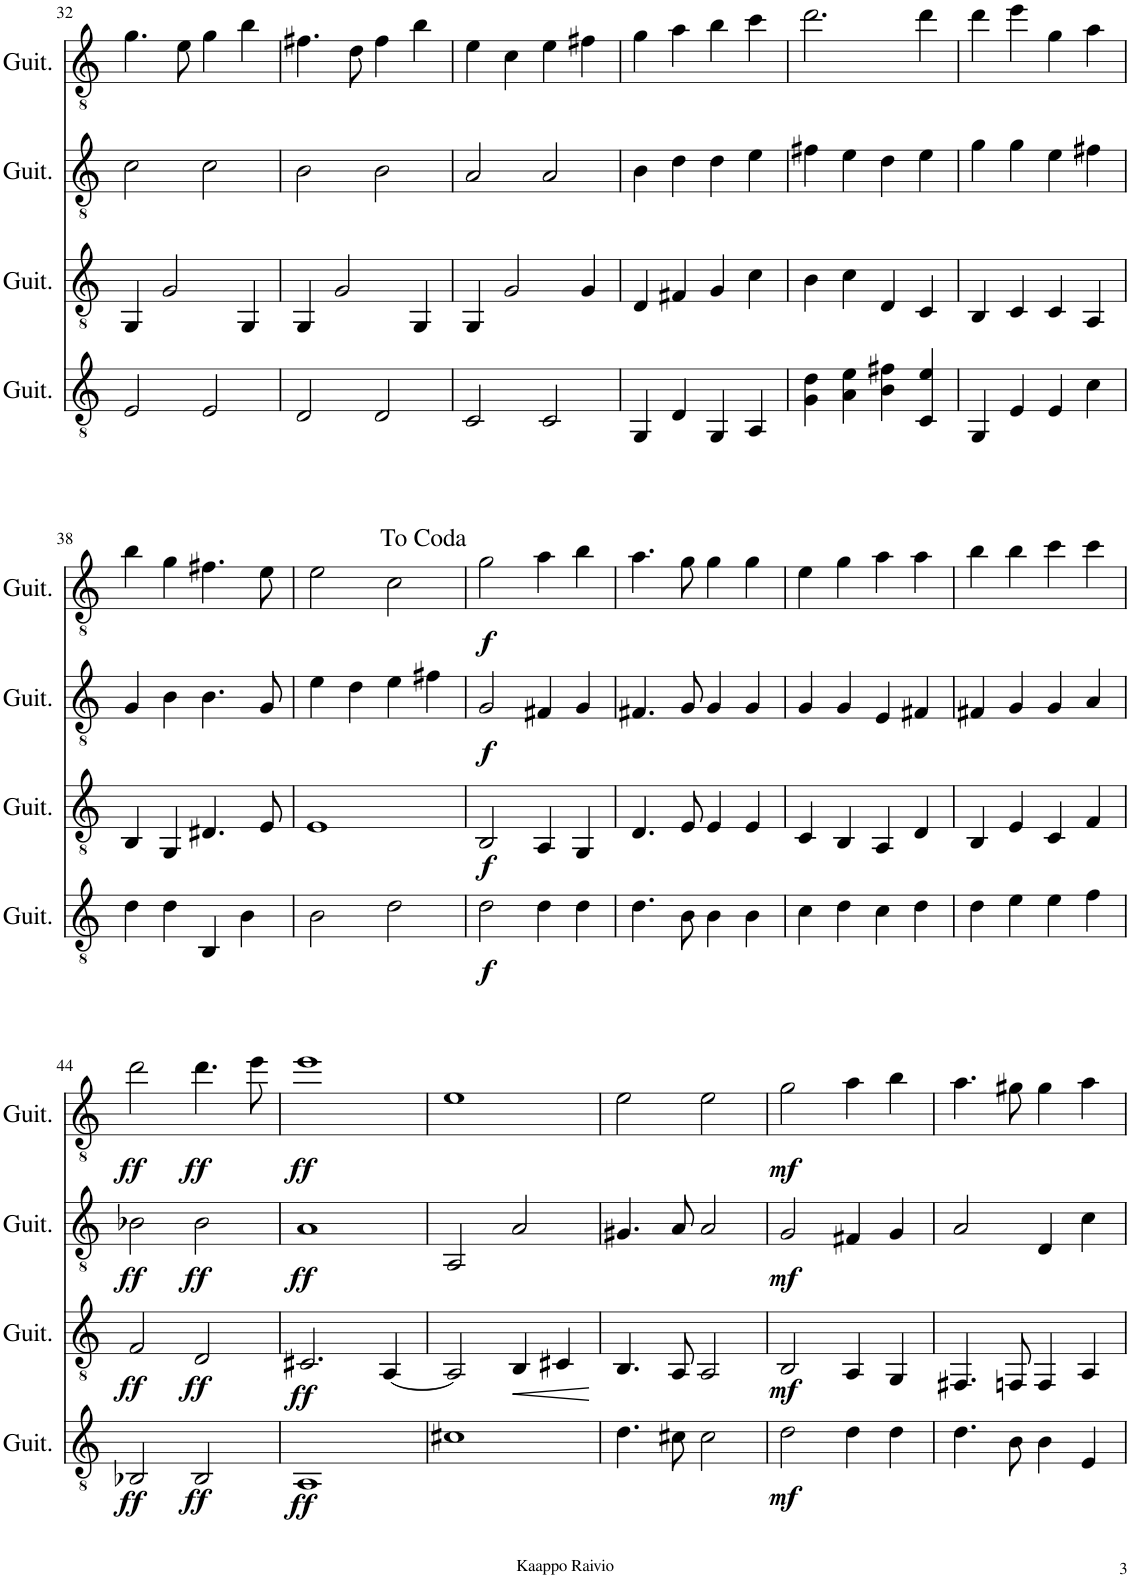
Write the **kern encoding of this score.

**kern	**dynam	**kern	**dynam	**kern	**dynam	**kern	**dynam
*part4	*part4	*part3	*part3	*part2	*part2	*part1	*part1
*staff4	*staff4	*staff3	*staff3	*staff2	*staff2	*staff1	*staff1
*I"Acoustic Guitar	*	*I"Acoustic Guitar	*	*I"Acoustic Guitar	*	*I"Acoustic Guitar	*
*I'Guit.	*	*I'Guit.	*	*I'Guit.	*	*I'Guit.	*
!!LO:PB:g=z
*clefGv2	*	*clefGv2	*	*clefGv2	*	*clefGv2	*
*k[]	*	*k[]	*	*k[]	*	*k[]	*
*M4/4	*	*M4/4	*	*M4/4	*	*M4/4	*
=32	=32	=32	=32	=32	=32	=32	=32
2E/	.	4GG/	.	2c\	.	4.g\	.
.	.	2G/	.	.	.	.	.
.	.	.	.	.	.	8e\	.
2E/	.	.	.	2c\	.	4g\	.
.	.	4GG/	.	.	.	4b\	.
=33	=33	=33	=33	=33	=33	=33	=33
2D/	.	4GG/	.	2B\	.	4.f#X\	.
.	.	2G/	.	.	.	.	.
.	.	.	.	.	.	8d\	.
2D/	.	.	.	2B\	.	4f#\	.
.	.	4GG/	.	.	.	4b\	.
=34	=34	=34	=34	=34	=34	=34	=34
2C/	.	4GG/	.	2A/	.	4e\	.
.	.	2G/	.	.	.	4c\	.
2C/	.	.	.	2A/	.	4e\	.
.	.	4G/	.	.	.	4f#X\	.
=35	=35	=35	=35	=35	=35	=35	=35
4GG/	.	4D/	.	4B\	.	4g\	.
4D/	.	4F#X/	.	4d\	.	4a\	.
4GG/	.	4G/	.	4d\	.	4b\	.
4AA/	.	4c\	.	4e\	.	4cc\	.
=36	=36	=36	=36	=36	=36	=36	=36
4G\ 4d\	.	4B\	.	4f#X\	.	2.dd\	.
4A\ 4e\	.	4c\	.	4e\	.	.	.
4B\ 4f#X\	.	4D/	.	4d\	.	.	.
4C/ 4e/	.	4C/	.	4e\	.	4dd\	.
=37	=37	=37	=37	=37	=37	=37	=37
4GG/	.	4BB/	.	4g\	.	4dd\	.
4E/	.	4C/	.	4g\	.	4ee\	.
4E/	.	4C/	.	4e\	.	4g\	.
4c\	.	4AA/	.	4f#X\	.	4a\	.
!!LO:LB:g=z
=38	=38	=38	=38	=38	=38	=38	=38
4d\	.	4BB/	.	4G/	.	4b\	.
4d\	.	4GG/	.	4B\	.	4g\	.
4BB/	.	4.D#X/	.	4.B\	.	4.f#X\	.
4B\	.	.	.	.	.	.	.
.	.	8E/	.	8G/	.	8e\	.
=39	=39	=39	=39	=39	=39	=39	=39
2B\	.	1E	.	4e\	.	2e\	.
.	.	.	.	4d\	.	.	.
2d\	.	.	.	4e\	.	2c\	.
.	.	.	.	4f#X\	.	.	.
=40	=40	=40	=40	=40	=40	=40	=40
!	!LO:DY:b	!	!LO:DY:b	!	!LO:DY:b	!	!LO:DY:b
2d\	f	2BB/	f	2G/	f	2g\	f
4d\	.	4AA/	.	4F#X/	.	4a\	.
4d\	.	4GG/	.	4G/	.	4b\	.
=41	=41	=41	=41	=41	=41	=41	=41
4.d\	.	4.D/	.	4.F#X/	.	4.a\	.
8B\	.	8E/	.	8G/	.	8g\	.
4B\	.	4E/	.	4G/	.	4g\	.
4B\	.	4E/	.	4G/	.	4g\	.
=42	=42	=42	=42	=42	=42	=42	=42
4c\	.	4C/	.	4G/	.	4e\	.
4d\	.	4BB/	.	4G/	.	4g\	.
4c\	.	4AA/	.	4E/	.	4a\	.
4d\	.	4D/	.	4F#X/	.	4a\	.
=43	=43	=43	=43	=43	=43	=43	=43
4d\	.	4BB/	.	4F#X/	.	4b\	.
4e\	.	4E/	.	4G/	.	4b\	.
4e\	.	4C/	.	4G/	.	4cc\	.
4f\	.	4F/	.	4A/	.	4cc\	.
!!LO:LB:g=z
=44	=44	=44	=44	=44	=44	=44	=44
!	!LO:DY:b	!	!LO:DY:b	!	!LO:DY:b	!	!LO:DY:b
2BB-X/	ff	2F/	ff	2B-X\	ff	2dd\	ff
!	!LO:DY:b	!	!LO:DY:b	!	!LO:DY:b	!	!LO:DY:b
2BB-/	ff	2D/	ff	2B-\	ff	4.dd\	ff
.	.	.	.	.	.	8ee\	.
=45	=45	=45	=45	=45	=45	=45	=45
!	!LO:DY:b	!	!LO:DY:b	!	!LO:DY:b	!	!LO:DY:b
1AA	ff	2.C#X/	ff	1A	ff	1ee	ff
.	.	[4AA/	.	.	.	.	.
=46	=46	=46	=46	=46	=46	=46	=46
1c#X	.	2AA/]	.	2AA/	.	1e	.
!	!	!	!LO:HP:b	!	!	!	!
.	.	4BB/	<	2A/	.	.	.
.	.	4C#X/	.	.	.	.	.
.	.	.	[	.	.	.	.
=47	=47	=47	=47	=47	=47	=47	=47
4.d\	.	4.BB/	.	4.G#X/	.	2e\	.
8c#X\	.	8AA/	.	8A/	.	.	.
2c#\	.	2AA/	.	2A/	.	2e\	.
=48	=48	=48	=48	=48	=48	=48	=48
!	!LO:DY:b	!	!LO:DY:b	!	!LO:DY:b	!	!LO:DY:b
2d\	mf	2BB/	mf	2G/	mf	2g\	mf
4d\	.	4AA/	.	4F#X/	.	4a\	.
4d\	.	4GG/	.	4G/	.	4b\	.
=49	=49	=49	=49	=49	=49	=49	=49
4.d\	.	4.FF#X/	.	2A/	.	4.a\	.
8B\	.	8FFn/	.	.	.	8g#X\	.
4B\	.	4FF/	.	4D/	.	4g#\	.
4E/	.	4AA/	.	4c\	.	4a\	.
=	=	=	=	=	=	=	=
*-	*-	*-	*-	*-	*-	*-	*-
